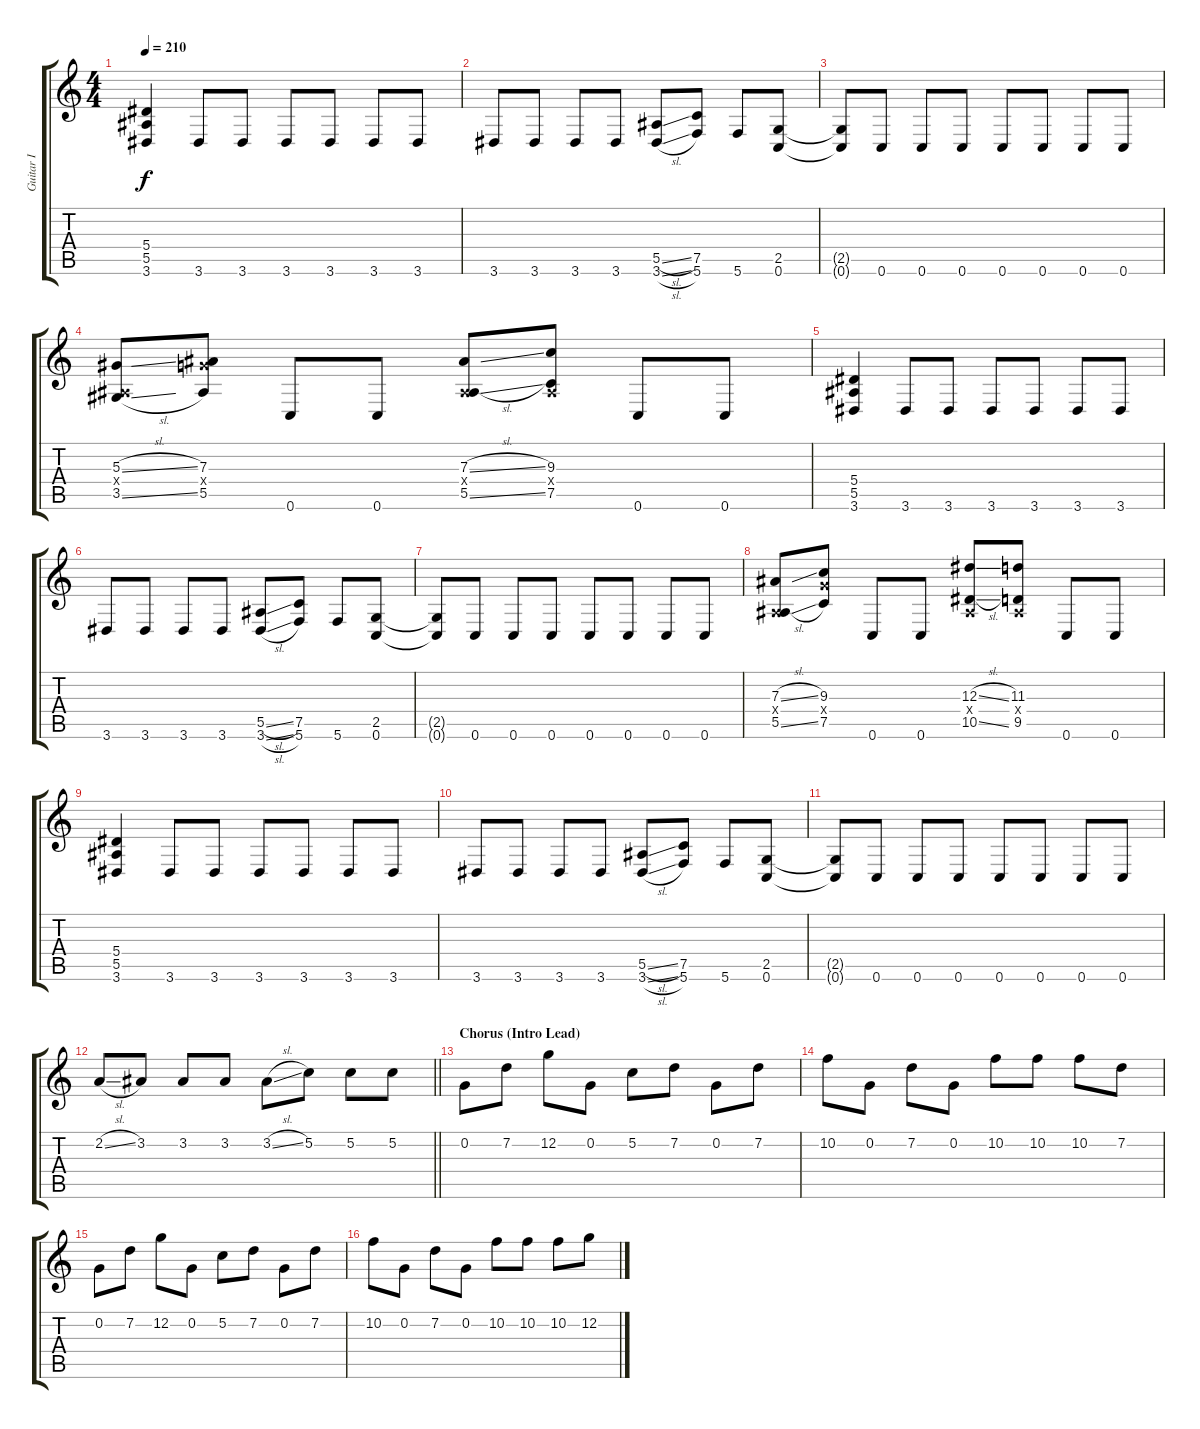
\track ("Guitar I" "Guitar I") {instrument distortionguitar}
\staff {score tabs}
\tuning (C4 G3 Eb3 Bb2 F2 C2) {hide}
\ts (4 4)
\tempo 210
\clef g2
\ks c
(5.4 5.5 3.6).4{dy f} 3.6.8 3.6.8 3.6.8 3.6.8 3.6.8 3.6.8 |
3.6.8 3.6.8 3.6.8 3.6.8 (5.5{sl} 3.6{sl}).8 (7.5 5.6).8 5.6.8 (2.5 0.6).8 |
(2.5{t} 0.6{t}).8 0.6.8 0.6.8 0.6.8 0.6.8 0.6.8 0.6.8 0.6.8 |
(5.3{sl} 0.4{x} 3.5{sl}).8 (7.3 9.4{x} 5.5).8 0.6.8 0.6.8 (7.3{sl} 0.4{x} 5.5{sl}).8 (9.3 0.4{x} 7.5).8 0.6.8 0.6.8 |
(5.4 5.5 3.6).4 3.6.8 3.6.8 3.6.8 3.6.8 3.6.8 3.6.8 |
3.6.8 3.6.8 3.6.8 3.6.8 (5.5{sl} 3.6{sl}).8 (7.5 5.6).8 5.6.8 (2.5 0.6).8 |
(2.5{t} 0.6{t}).8 0.6.8 0.6.8 0.6.8 0.6.8 0.6.8 0.6.8 0.6.8 |
(7.3{sl} 0.4{x} 5.5{sl}).8 (9.3 9.4{x} 7.5).8 0.6.8 0.6.8 (12.3{sl} 0.4{x} 10.5{sl}).8 (11.3 0.4{x} 9.5).8 0.6.8 0.6.8 |
(5.4 5.5 3.6).4 3.6.8 3.6.8 3.6.8 3.6.8 3.6.8 3.6.8 |
3.6.8 3.6.8 3.6.8 3.6.8 (5.5{sl} 3.6{sl}).8 (7.5 5.6).8 5.6.8 (2.5 0.6).8 |
(2.5{t} 0.6{t}).8 0.6.8 0.6.8 0.6.8 0.6.8 0.6.8 0.6.8 0.6.8 |
\barLineRight lightlight
2.2{sl}.8 3.2.8 3.2.8 3.2.8 3.2{sl}.8 5.2.8 5.2.8 5.2.8 |
\section ("" "Chorus (Intro Lead)")
0.2.8{volume 16 balance 8} 7.2.8 12.2.8 0.2.8 5.2.8 7.2.8 0.2.8 7.2.8 |
10.2.8 0.2.8 7.2.8 0.2.8 10.2.8 10.2.8 10.2.8 7.2.8 |
0.2.8 7.2.8 12.2.8 0.2.8 5.2.8 7.2.8 0.2.8 7.2.8 |
10.2.8 0.2.8 7.2.8 0.2.8 10.2.8 10.2.8 10.2.8 12.2.8
